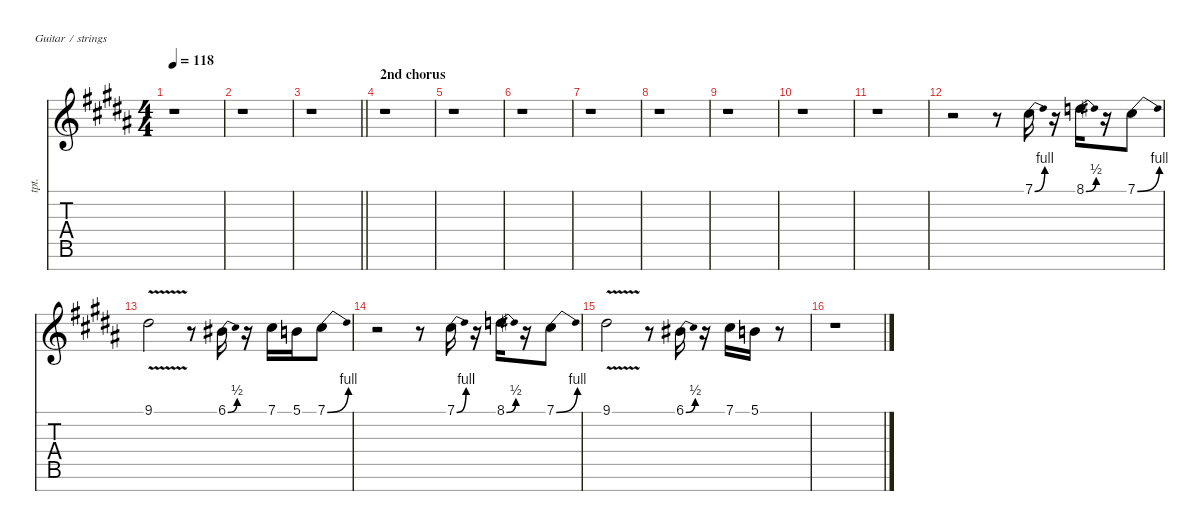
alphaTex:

\defaultSystemsLayout 4
\hideDynamics
\bracketExtendMode nobrackets
\otherSystemsTrackNameOrientation horizontal
\track ("trumpet" "tpt.") {instrument trumpet}
\staff {score tabs}
\tuning (E4 B3 G3 D3 A2 E2 B1)
\displaytranspose 2
\ts (4 4)
\tempo 118
\clef g2
\ks g#minor
r.1{dy mf} |
r.1 |
\barLineRight lightlight
r.1 |
\section ("" "2nd chorus")
r.1 |
r.1 |
r.1 |
r.1 |
r.1 |
r.1 |
r.1 |
r.1 |
r.2{instrument lead8bassandlead} r.8 7.1{be (bend 0 0 50.0000016 4) acc #}.16{dy f} r.16 8.1{be (bend 0 0 30 2) acc forcenatural}.16 r.16 7.1{be (bend 0 0 4.0000002 4) acc #}.8 |
9.1{v acc #}.2{dy mf} r.8 6.1{be (bend 0 0 15 2) acc #}.16{dy f} r.16 7.1{acc #}.16 5.1{acc forcenatural}.16 7.1{be (bend 0 0 39.999998399999996 4) acc #}.8 |
r.2 r.8 7.1{be (bend 0 0 50.0000016 4) acc #}.16 r.16 8.1{be (bend 0 0 30 2) acc forcenatural}.16 r.16 7.1{be (bend 0 0 4.0000002 4) acc #}.8 |
9.1{v acc #}.2{dy mf} r.8 6.1{be (bend 0 0 15 2) acc #}.16{dy f} r.16 7.1{acc #}.16 5.1{acc forcenatural}.16{dy mf} r.8 |
r.1
